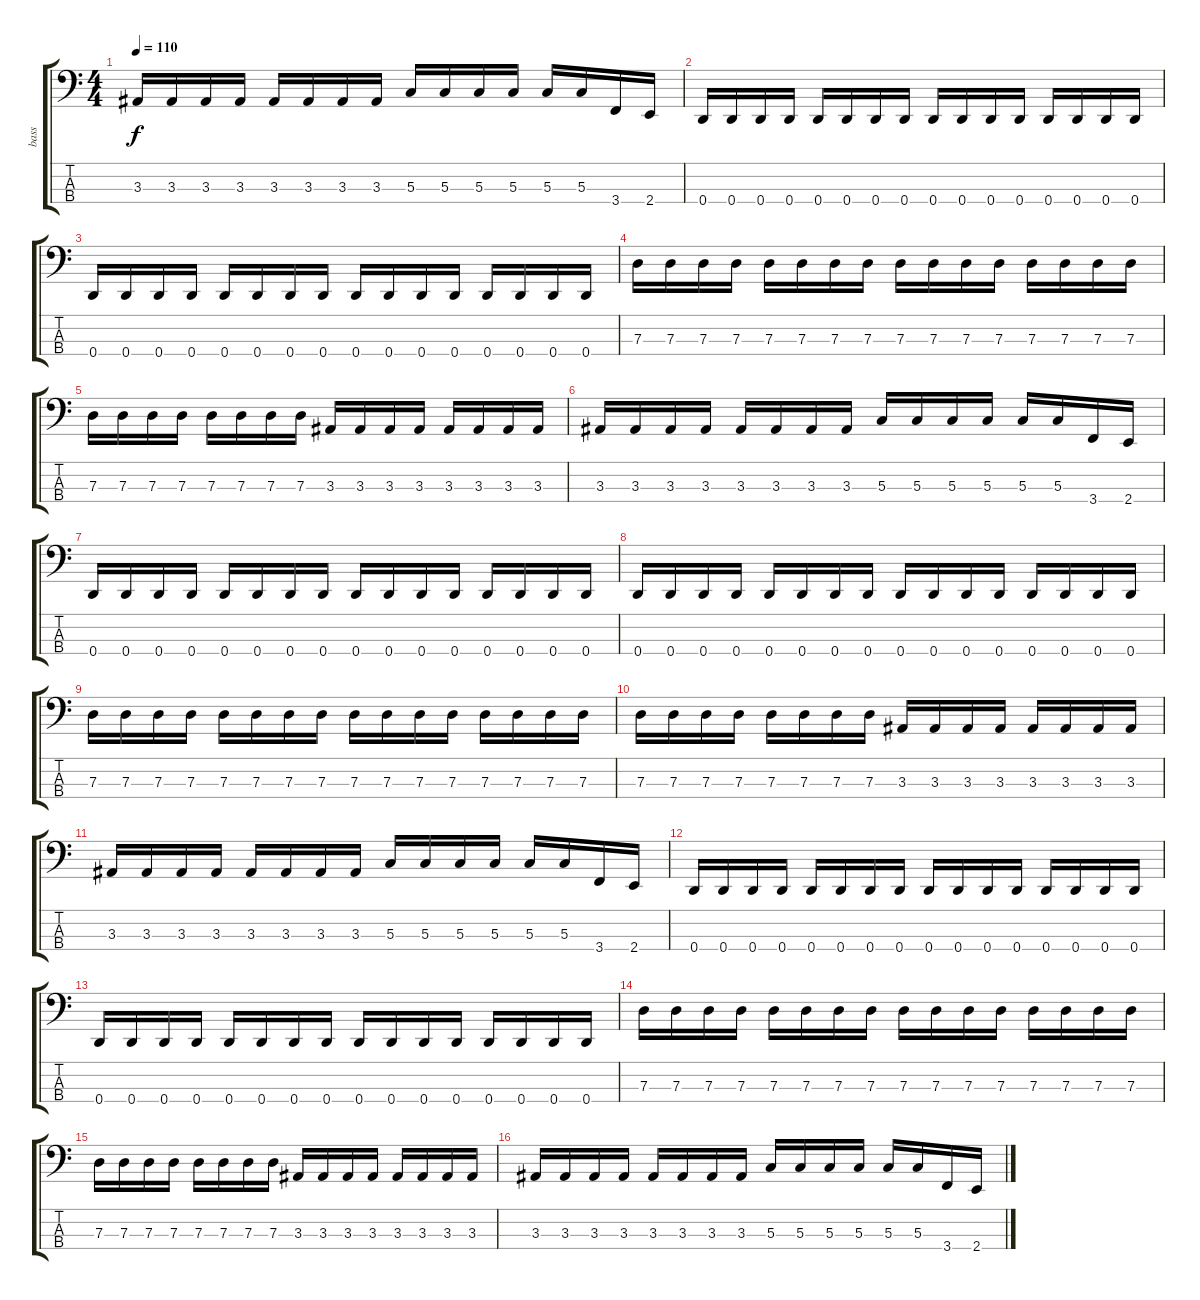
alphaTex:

\track ("bass" "bass") {instrument electricbasspick}
\staff {score tabs}
\tuning (F2 C2 G1 D1) {hide}
\ts (4 4)
\tempo 110
\clef f4
\ks c
3.3.16{dy f} 3.3.16 3.3.16 3.3.16 3.3.16 3.3.16 3.3.16 3.3.16 5.3.16 5.3.16 5.3.16 5.3.16 5.3.16 5.3.16 3.4.16 2.4.16 |
0.4.16 0.4.16 0.4.16 0.4.16 0.4.16 0.4.16 0.4.16 0.4.16 0.4.16 0.4.16 0.4.16 0.4.16 0.4.16 0.4.16 0.4.16 0.4.16 |
0.4.16 0.4.16 0.4.16 0.4.16 0.4.16 0.4.16 0.4.16 0.4.16 0.4.16 0.4.16 0.4.16 0.4.16 0.4.16 0.4.16 0.4.16 0.4.16 |
7.3.16 7.3.16 7.3.16 7.3.16 7.3.16 7.3.16 7.3.16 7.3.16 7.3.16 7.3.16 7.3.16 7.3.16 7.3.16 7.3.16 7.3.16 7.3.16 |
7.3.16 7.3.16 7.3.16 7.3.16 7.3.16 7.3.16 7.3.16 7.3.16 3.3.16 3.3.16 3.3.16 3.3.16 3.3.16 3.3.16 3.3.16 3.3.16 |
3.3.16 3.3.16 3.3.16 3.3.16 3.3.16 3.3.16 3.3.16 3.3.16 5.3.16 5.3.16 5.3.16 5.3.16 5.3.16 5.3.16 3.4.16 2.4.16 |
0.4.16 0.4.16 0.4.16 0.4.16 0.4.16 0.4.16 0.4.16 0.4.16 0.4.16 0.4.16 0.4.16 0.4.16 0.4.16 0.4.16 0.4.16 0.4.16 |
0.4.16 0.4.16 0.4.16 0.4.16 0.4.16 0.4.16 0.4.16 0.4.16 0.4.16 0.4.16 0.4.16 0.4.16 0.4.16 0.4.16 0.4.16 0.4.16 |
7.3.16 7.3.16 7.3.16 7.3.16 7.3.16 7.3.16 7.3.16 7.3.16 7.3.16 7.3.16 7.3.16 7.3.16 7.3.16 7.3.16 7.3.16 7.3.16 |
7.3.16 7.3.16 7.3.16 7.3.16 7.3.16 7.3.16 7.3.16 7.3.16 3.3.16 3.3.16 3.3.16 3.3.16 3.3.16 3.3.16 3.3.16 3.3.16 |
3.3.16 3.3.16 3.3.16 3.3.16 3.3.16 3.3.16 3.3.16 3.3.16 5.3.16 5.3.16 5.3.16 5.3.16 5.3.16 5.3.16 3.4.16 2.4.16 |
0.4.16 0.4.16 0.4.16 0.4.16 0.4.16 0.4.16 0.4.16 0.4.16 0.4.16 0.4.16 0.4.16 0.4.16 0.4.16 0.4.16 0.4.16 0.4.16 |
0.4.16 0.4.16 0.4.16 0.4.16 0.4.16 0.4.16 0.4.16 0.4.16 0.4.16 0.4.16 0.4.16 0.4.16 0.4.16 0.4.16 0.4.16 0.4.16 |
7.3.16 7.3.16 7.3.16 7.3.16 7.3.16 7.3.16 7.3.16 7.3.16 7.3.16 7.3.16 7.3.16 7.3.16 7.3.16 7.3.16 7.3.16 7.3.16 |
7.3.16 7.3.16 7.3.16 7.3.16 7.3.16 7.3.16 7.3.16 7.3.16 3.3.16 3.3.16 3.3.16 3.3.16 3.3.16 3.3.16 3.3.16 3.3.16 |
3.3.16 3.3.16 3.3.16 3.3.16 3.3.16 3.3.16 3.3.16 3.3.16 5.3.16 5.3.16 5.3.16 5.3.16 5.3.16 5.3.16 3.4.16 2.4.16
